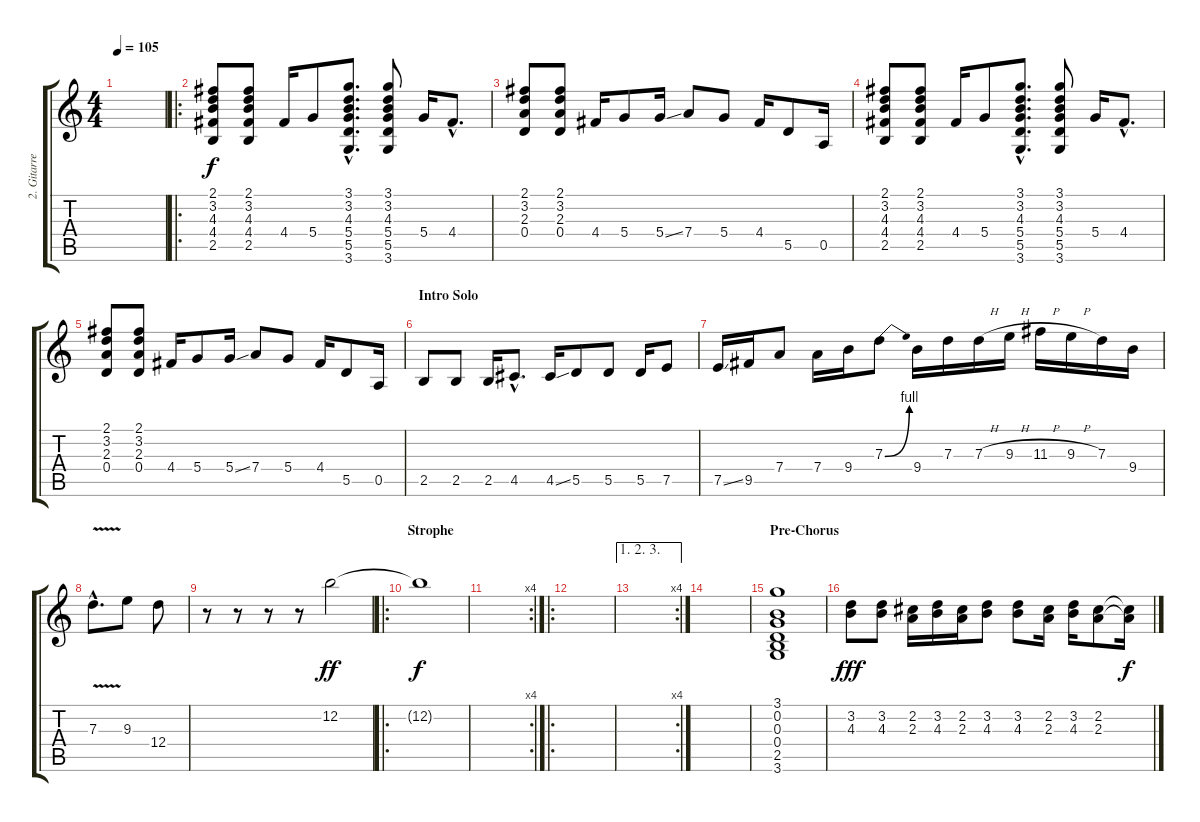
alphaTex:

\track ("2. Gitarre" "2. Gitarre") {instrument overdrivenguitar}
\staff {score tabs}
\tuning (E4 B3 G3 D3 A2 E2) {hide}
\ts (4 4)
\tempo 105
\clef g2
\ks c
|
\ro
(2.1 3.2 4.3 4.4 2.5).8 (2.1 3.2 4.3 4.4 2.5).8 4.4.16 5.4.8 (3.1{hac} 3.2{hac} 4.3{hac} 5.4{hac} 5.5{hac} 3.6{hac}).8{d} (3.1 3.2 4.3 5.4 5.5 3.6).8 5.4.16 4.4{hac}.8{d} |
(2.1 3.2 2.3 0.4).8 (2.1 3.2 2.3 0.4).8 4.4.16 5.4.8 5.4{ss}.16 7.4.8 5.4.8 4.4.16 5.5.8 0.5.16 |
(2.1 3.2 4.3 4.4 2.5).8 (2.1 3.2 4.3 4.4 2.5).8 4.4.16 5.4.8 (3.1{hac} 3.2{hac} 4.3{hac} 5.4{hac} 5.5{hac} 3.6{hac}).8{d} (3.1 3.2 4.3 5.4 5.5 3.6).8 5.4.16 4.4{hac}.8{d} |
(2.1 3.2 2.3 0.4).8 (2.1 3.2 2.3 0.4).8 4.4.16 5.4.8 5.4{ss}.16 7.4.8 5.4.8 4.4.16 5.5.8 0.5.16 |
\section ("" "Intro Solo")
2.5.8 2.5.8 2.5.16 4.5{hac}.8{d} 4.5{ss}.16 5.5.8 5.5.8 5.5.16 7.5.8 |
7.5{ss}.16 9.5.16 7.4.8 7.4.16 9.4.16 7.3{be (bend 0 0 60 4)}.8 9.4.16 7.3.16 7.3{h}.16 9.3{h}.16 11.3{h}.16 9.3{h}.16 7.3.16 9.4.16 |
7.3{v hac}.8{d} 9.3.8 12.4.8 |
r.8 r.8 r.8 r.8 12.2.2{dy ff} |
\ro
\section ("" "Strophe")
12.2{t}.1{dy f volume 10} |
\rc 4
|
\ro
|
\ae (1 2 3)
\rc 4
|
|
\section ("" "Pre-Chorus")
(3.1 0.2 0.3 0.4 2.5 3.6).1 |
(3.2 4.3).8{dy fff} (3.2 4.3).8 (2.2 2.3).16 (3.2 4.3).16 (2.2 2.3).16 (3.2 4.3).8 (3.2 4.3).8 (2.2 2.3).16 (3.2 4.3).16 (2.2 2.3).8 (2.2{t} 2.3{t}).16{dy f}
